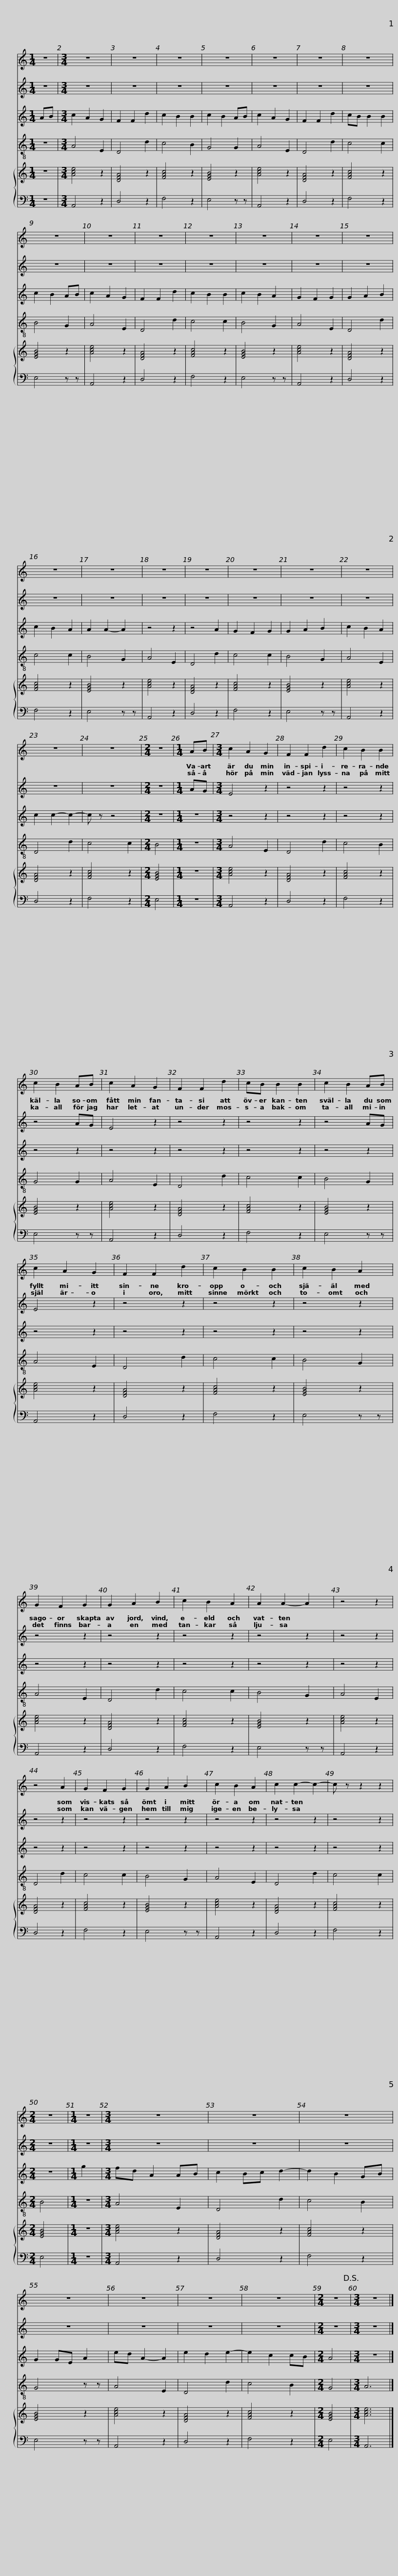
X:1
%%score 1 2 3 4 { 5 | 6 }
L:1/8
M:1/4
I:linebreak $
K:C
V:1 treble
V:2 treble
V:3 treble
V:4 treble-8
V:5 treble
V:6 bass
V:1
 z2 |[M:3/4] z6 | z6 | z6 | z6 | %5
 z6 | z6 | z6 | z6 |$ z6 | %10
 z6 | z6 | z6 | z6 | z6 | %15
 z6 | z6 | z6 | z6 | z6 |$ %20
 z6 | z6 | z6 | z6 |[M:2/4] z4 | %25
[M:1/4] AB |[M:3/4] c2 A2 G2 | F2 F2 d2 |$ c2 B2 B2 | c2 B2 AB | %30
 c2 A2 G2 | F2 F2 d2 | cB B2 B2 | c2 B2 AB |$ c2 A2 G2 | %35
 F2 F2 d2 | c2 B2 B2 | c2 B2 A2 | G2 F2 G2 |$ G2 A2 B2 | %40
 c2 B2 A2 | A2 A2- A2 | z4 z2 | z4 A2 | G2 F2 G2 | %45
 G2 A2 B2 |$ c2 B2 A2 | c2 c2- c2- | c z z2 z2 |[M:2/4] z4 | %50
[M:1/4] z2 |[M:3/4] z6 | z6 | z6 | z6 |$ %55
 z6 | z6 | z6 |[M:2/4] z4!D.S.! |[M:3/4] z6 |] %60
V:2
 z2 |[M:3/4] z6 | z6 | z6 | z6 | %5
 z6 | z6 | z6 | z6 |$ z6 | %10
 z6 | z6 | z6 | z6 | z6 | %15
 z6 | z6 | z6 | z6 | z6 |$ %20
 z6 | z6 | z6 | z6 |[M:2/4] z4 | %25
[M:1/4] AG |[M:3/4] E4 z2 | z4 z2 |$ z4 z2 | z4 AG | %30
 E4 z2 | z4 z2 | z4 z2 | z4 AG |$ E4 z2 | %35
 z4 z2 | z4 z2 | z4 z2 | z4 z2 |$ z4 z2 | %40
 z4 z2 | z4 z2 | z4 z2 | z4 z2 | z4 z2 | %45
 z4 z2 |$ z4 z2 | z4 z2 | z4 z2 |[M:2/4] z4 | %50
[M:1/4] z2 |[M:3/4] z6 | z6 | z6 | z6 |$ %55
 z6 | z6 | z6 |[M:2/4] z4 |[M:3/4] z6 |] %60
V:3
 AB |[M:3/4] c2 A2 G2 | F2 F2 d2 | c2 B2 B2 | c2 B2 AB | %5
 c2 A2 G2 | F2 F2 d2 | cB B2 B2 | c2 B2 AB |$ c2 A2 G2 | %10
 F2 F2 d2 | c2 B2 B2 | c2 B2 A2 | G2 F2 G2 | G2 A2 B2 | %15
 c2 B2 A2 | A2 A2- A2 | z4 z2 | z4 A2 | G2 F2 G2 |$ %20
 G2 A2 B2 | c2 B2 A2 | c2 c2- c2- | c z z4 |[M:2/4] z4 | %25
[M:1/4] z2 |[M:3/4] z4 z2 | z4 z2 |$ z4 z2 | z4 z2 | %30
 z4 z2 | z4 z2 | z4 z2 | z4 z2 |$ z4 z2 | %35
 z4 z2 | z4 z2 | z4 z2 | z4 z2 |$ z4 z2 | %40
 z4 z2 | z4 z2 | z4 z2 | z4 z2 | z4 z2 | %45
 z4 z2 |$ z4 z2 | z4 z2 | z4 z2 |[M:2/4] z4 | %50
[M:1/4] g2 |[M:3/4] fd A2 AB | c2 Bc d2- | d2 B2 GB | G2 GE A2 |$ %55
 ed A2- A2 | e2 d2 e2- | e2 c2 cB |[M:2/4] A4 |[M:3/4] z6 |] %60
V:4
 z2 |[M:3/4] A4 E2 | D4 d2 | c4 B2 | G4 G2 | %5
 A4 E2 | D4 d2 | c4 c2 | B4 G2 |$ A4 E2 | %10
 D4 d2 | c4 c2 | B4 G2 | A4 E2 | D4 d2 | %15
 c4 c2 | B4 G2 | A4 E2 | D4 d2 | c4 c2 |$ %20
 B4 G2 | A4 E2 | D4 d2 | c4 c2 |[M:2/4] B4 | %25
[M:1/4] z2 |[M:3/4] A4 E2 | D4 d2 |$ c4 B2 | G4 G2 | %30
 A4 E2 | D4 d2 | c4 c2 | B4 G2 |$ A4 E2 | %35
 D4 d2 | c4 c2 | B4 G2 | A4 E2 |$ D4 d2 | %40
 c4 c2 | B4 G2 | A4 E2 | D4 d2 | c4 c2 | %45
 B4 G2 |$ A4 E2 | D4 d2 | c4 c2 |[M:2/4] B4 | %50
[M:1/4] z2 |[M:3/4] A4 E2 | D4 d2 | c4 B2 | G4 z z |$ %55
 A4 E2 | D4 d2 | c4 B2 |[M:2/4] G4 |[M:3/4] A6 |] %60
V:5
 z2 |[M:3/4] [Ace]4 z2 | [DFA]4 z2 | [FAc]4 z2 | [EGB]4 z2 | %5
 [Ace]4 z2 | [DFA]4 z2 | [FAc]4 z2 | [EGB]4 z2 |$ [Ace]4 z2 | %10
 [DFA]4 z2 | [FAc]4 z2 | [EGB]4 z2 | [Ace]4 z2 | [DFA]4 z2 | %15
 [FAc]4 z2 | [EGB]4 z2 | [Ace]4 z2 | [DFA]4 z2 | [FAc]4 z2 |$ %20
 [EGB]4 z2 | [Ace]4 z2 | [DFA]4 z2 | [FAc]4 z2 |[M:2/4] [EGB]4 | %25
[M:1/4] z2 |[M:3/4] [Ace]4 z2 | [DFA]4 z2 |$ [FAc]4 z2 | [EGB]4 z2 | %30
 [Ace]4 z2 | [DFA]4 z2 | [FAc]4 z2 | [EGB]4 z2 |$ [Ace]4 z2 | %35
 [DFA]4 z2 | [FAc]4 z2 | [EGB]4 z2 | [Ace]4 z2 |$ [DFA]4 z2 | %40
 [FAc]4 z2 | [EGB]4 z2 | [Ace]4 z2 | [DFA]4 z2 | [FAc]4 z2 | %45
 [EGB]4 z2 |$ [Ace]4 z2 | [DFA]4 z2 | [FAc]4 z2 |[M:2/4] [EGB]4 | %50
[M:1/4] z2 |[M:3/4] [Ace]4 z2 | [DFA]4 z2 | [FAc]4 z2 | [EGB]4 z2 |$ %55
 [Ace]4 z2 | [DFA]4 z2 | [FAc]4 z2 |[M:2/4] [EGB]4 |[M:3/4] [Ace]6 |] %60
V:6
 z2 |[M:3/4] A,,4 z2 | D,4 z2 | F,4 z2 | E,4 z z | %5
 A,,4 z2 | D,4 z2 | F,4 z2 | E,4 z z |$ A,,4 z2 | %10
 D,4 z2 | F,4 z2 | E,4 z z | A,,4 z2 | D,4 z2 | %15
 F,4 z2 | E,4 z z | A,,4 z2 | D,4 z2 | F,4 z2 |$ %20
 E,4 z z | A,,4 z2 | D,4 z2 | F,4 z2 |[M:2/4] E,4 | %25
[M:1/4] z2 |[M:3/4] A,,4 z2 | D,4 z2 |$ F,4 z2 | E,4 z z | %30
 A,,4 z2 | D,4 z2 | F,4 z2 | E,4 z z |$ A,,4 z2 | %35
 D,4 z2 | F,4 z2 | E,4 z z | A,,4 z2 |$ D,4 z2 | %40
 F,4 z2 | E,4 z z | A,,4 z2 | D,4 z2 | F,4 z2 | %45
 E,4 z z |$ A,,4 z2 | D,4 z2 | F,4 z2 |[M:2/4] E,4 | %50
[M:1/4] z2 |[M:3/4] A,,4 z2 | D,4 z2 | F,4 z2 | E,4 z z |$ %55
 A,,4 z2 | D,4 z2 | F,4 z2 |[M:2/4] E,4 |[M:3/4] A,,6 |] %60
